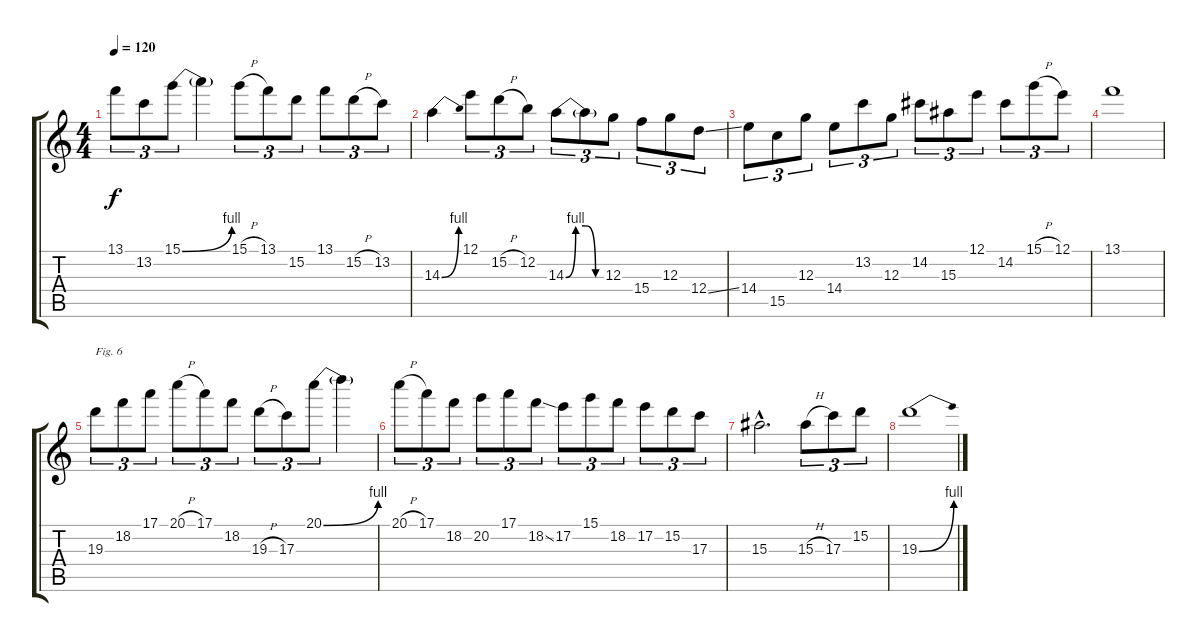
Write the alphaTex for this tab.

\track "" {instrument overdrivenguitar}
\staff {score tabs}
\tuning (E4 B3 G3 D3 A2 E2) {hide}
\ts (4 4)
\tempo 120
\clef g2
\ks c
13.1.8{tu (3 2) dy f} 13.2.8{tu (3 2)} 15.1{be (bend 0 0 60 4)}.8{tu (3 2)} 15.1{t}.4 15.1{h}.8{tu (3 2)} 13.1.8{tu (3 2)} 15.2.8{tu (3 2)} 13.1.8{tu (3 2)} 15.2{h}.8{tu (3 2)} 13.2.8{tu (3 2)} |
14.3{be (bend 0 0 60 4)}.4 12.1.8{tu (3 2)} 15.2{h}.8{tu (3 2)} 12.2.8{tu (3 2)} 14.3{be (custom 0 0 15 4 30 4 45 0 60 0)}.8{tu (3 2)} 14.3{t}.8{tu (3 2)} 12.3.8{tu (3 2)} 15.4.8{tu (3 2)} 12.3.8{tu (3 2)} 12.4{ss}.8{tu (3 2)} |
14.4.8{tu (3 2)} 15.5.8{tu (3 2)} 12.3.8{tu (3 2)} 14.4.8{tu (3 2)} 13.2.8{tu (3 2)} 12.3.8{tu (3 2)} 14.2.8{tu (3 2)} 15.3.8{tu (3 2)} 12.1.8{tu (3 2)} 14.2.8{tu (3 2)} 15.1{h}.8{tu (3 2)} 12.1.8{tu (3 2)} |
13.1.1 |
19.3.8{tu (3 2) txt "Fig. 6"} 18.2.8{tu (3 2)} 17.1.8{tu (3 2)} 20.1{h}.8{tu (3 2)} 17.1.8{tu (3 2)} 18.2.8{tu (3 2)} 19.3{h}.8{tu (3 2)} 17.3.8{tu (3 2)} 20.1{be (bend 0 0 60 4)}.8{tu (3 2)} 20.1{t}.4 |
20.1{h}.8{tu (3 2)} 17.1.8{tu (3 2)} 18.2.8{tu (3 2)} 20.2.8{tu (3 2)} 17.1.8{tu (3 2)} 18.2{ss}.8{tu (3 2)} 17.2.8{tu (3 2)} 15.1.8{tu (3 2)} 18.2.8{tu (3 2)} 17.2.8{tu (3 2)} 15.2.8{tu (3 2)} 17.3.8{tu (3 2)} |
15.3{hac}.2{d} 15.3{h}.8{tu (3 2)} 17.3.8{tu (3 2)} 15.2.8{tu (3 2)} |
19.3{be (bend 0 0 60 4)}.1
